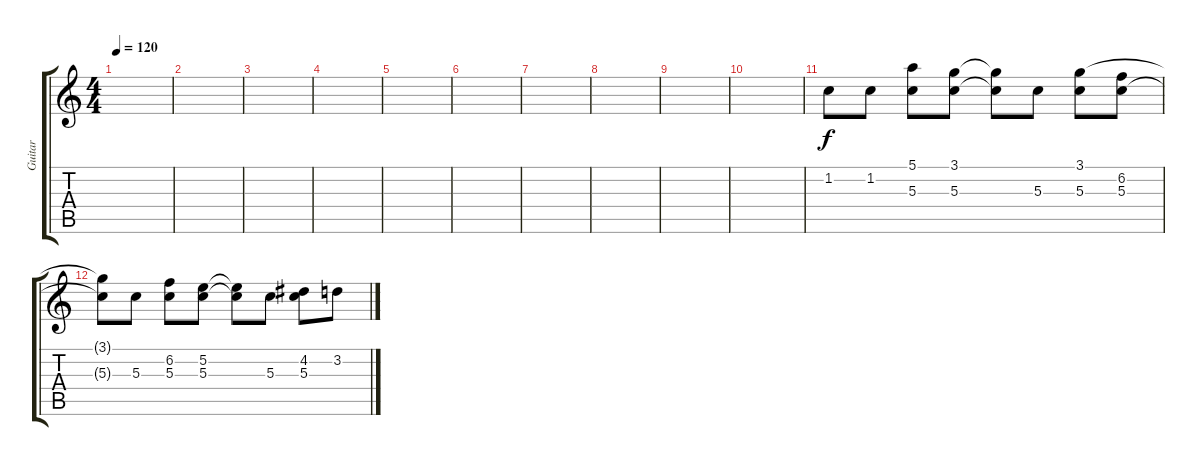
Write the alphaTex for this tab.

\track ("Guitar" "Guitar") {instrument distortionguitar}
\staff {score tabs}
\tuning (E4 B3 G3 D3 A2 E2) {hide}
\ts (4 4)
\tempo 120
\clef g2
\ks c
|
|
|
|
|
|
|
|
|
|
1.2.8 1.2.8 (5.1 5.3).8 (3.1 5.3).8 (3.1{t} 5.3{t}).8 5.3.8 (3.1 5.3).8 (6.2 5.3).8 |
(3.1{t} 5.3{t}).8 5.3.8 (6.2 5.3).8 (5.2 5.3).8 (5.2{t} 5.3{t}).8 5.3.8 (4.2 5.3).8 3.2.8
